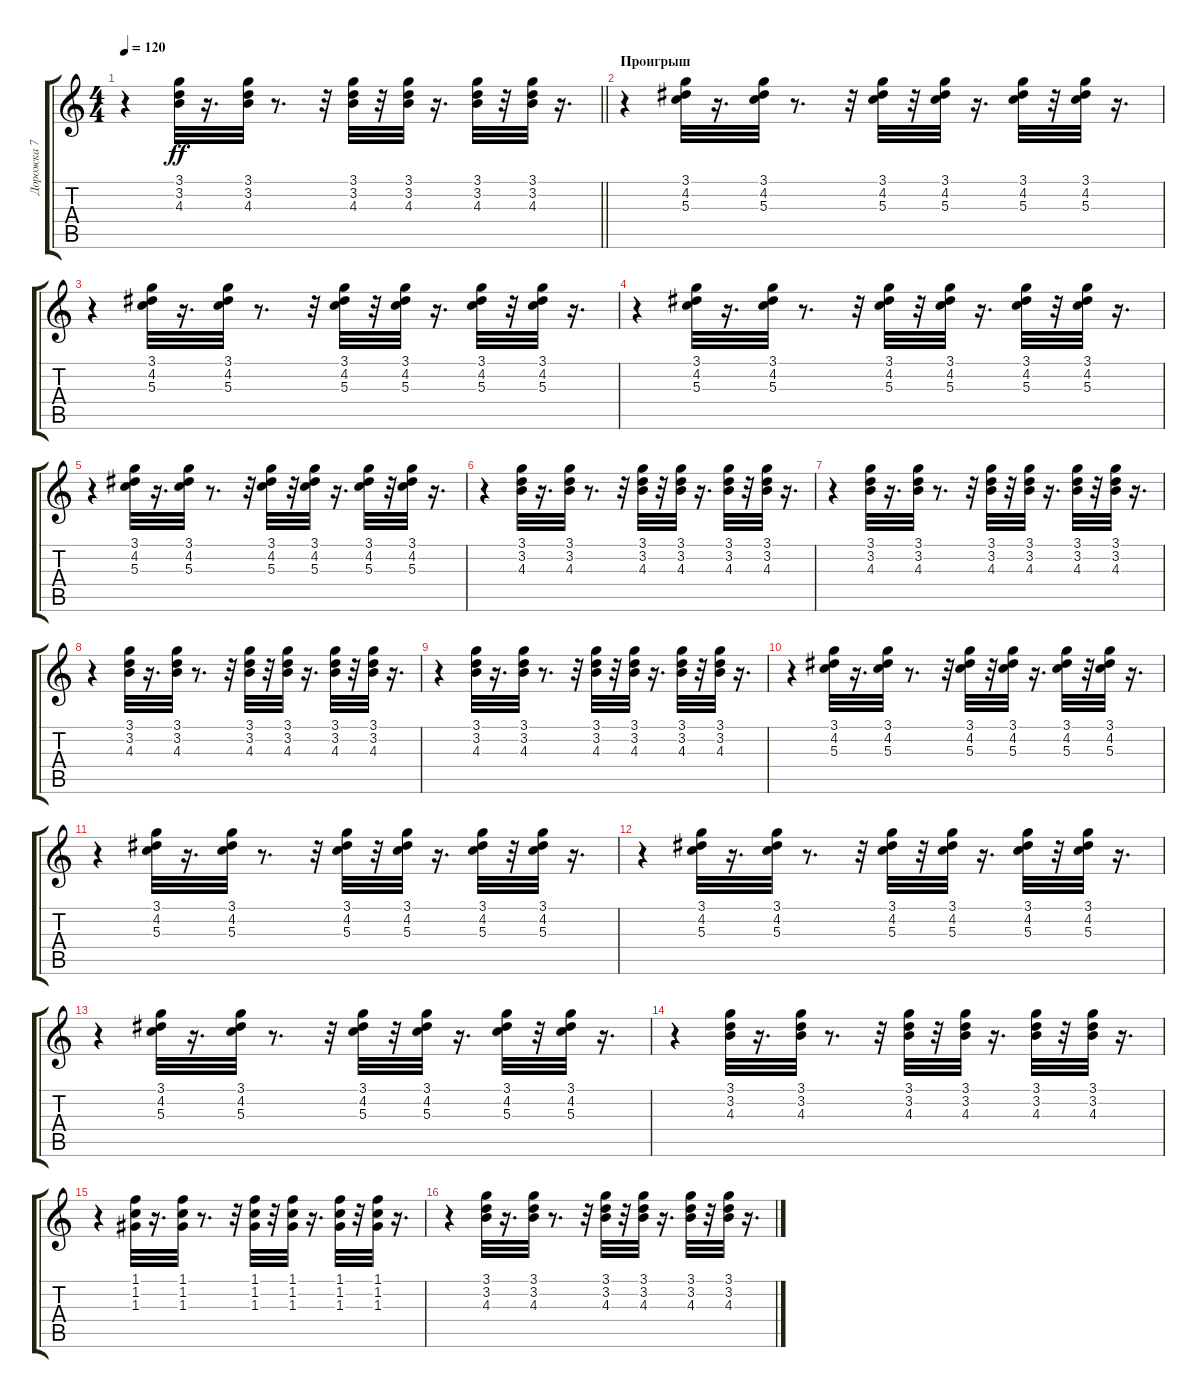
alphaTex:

\track ("Дорожка 7" "Дорожка 7") {instrument synthbass1}
\staff {score tabs}
\tuning (E4 B3 G3 D3 A2 E2) {hide}
\ts (4 4)
\tempo 120
\clef g2
\barLineRight lightlight
\ks c
r.4{dy ff} (3.1 3.2 4.3).32{balance 8} r.16{d} (3.1 3.2 4.3).32 r.8{d} r.32 (3.1 3.2 4.3).32 r.32 (3.1 3.2 4.3).32 r.16{d} (3.1 3.2 4.3).32 r.32 (3.1 3.2 4.3).32 r.16{d} |
\section ("" "Проигрыш")
r.4 (3.1 4.2 5.3).32{balance 8} r.16{d} (3.1 4.2 5.3).32 r.8{d} r.32 (3.1 4.2 5.3).32 r.32 (3.1 4.2 5.3).32 r.16{d} (3.1 4.2 5.3).32 r.32 (3.1 4.2 5.3).32 r.16{d} |
r.4 (3.1 4.2 5.3).32{balance 8} r.16{d} (3.1 4.2 5.3).32 r.8{d} r.32 (3.1 4.2 5.3).32 r.32 (3.1 4.2 5.3).32 r.16{d} (3.1 4.2 5.3).32 r.32 (3.1 4.2 5.3).32 r.16{d} |
r.4 (3.1 4.2 5.3).32{balance 8} r.16{d} (3.1 4.2 5.3).32 r.8{d} r.32 (3.1 4.2 5.3).32 r.32 (3.1 4.2 5.3).32 r.16{d} (3.1 4.2 5.3).32 r.32 (3.1 4.2 5.3).32 r.16{d} |
r.4 (3.1 4.2 5.3).32{balance 8} r.16{d} (3.1 4.2 5.3).32 r.8{d} r.32 (3.1 4.2 5.3).32 r.32 (3.1 4.2 5.3).32 r.16{d} (3.1 4.2 5.3).32 r.32 (3.1 4.2 5.3).32 r.16{d} |
r.4 (3.1 3.2 4.3).32{balance 8} r.16{d} (3.1 3.2 4.3).32 r.8{d} r.32 (3.1 3.2 4.3).32 r.32 (3.1 3.2 4.3).32 r.16{d} (3.1 3.2 4.3).32 r.32 (3.1 3.2 4.3).32 r.16{d} |
r.4 (3.1 3.2 4.3).32{balance 8} r.16{d} (3.1 3.2 4.3).32 r.8{d} r.32 (3.1 3.2 4.3).32 r.32 (3.1 3.2 4.3).32 r.16{d} (3.1 3.2 4.3).32 r.32 (3.1 3.2 4.3).32 r.16{d} |
r.4 (3.1 3.2 4.3).32{balance 8} r.16{d} (3.1 3.2 4.3).32 r.8{d} r.32 (3.1 3.2 4.3).32 r.32 (3.1 3.2 4.3).32 r.16{d} (3.1 3.2 4.3).32 r.32 (3.1 3.2 4.3).32 r.16{d} |
r.4 (3.1 3.2 4.3).32{balance 8} r.16{d} (3.1 3.2 4.3).32 r.8{d} r.32 (3.1 3.2 4.3).32 r.32 (3.1 3.2 4.3).32 r.16{d} (3.1 3.2 4.3).32 r.32 (3.1 3.2 4.3).32 r.16{d} |
r.4 (3.1 4.2 5.3).32{balance 8} r.16{d} (3.1 4.2 5.3).32 r.8{d} r.32 (3.1 4.2 5.3).32 r.32 (3.1 4.2 5.3).32 r.16{d} (3.1 4.2 5.3).32 r.32 (3.1 4.2 5.3).32 r.16{d} |
r.4 (3.1 4.2 5.3).32{balance 8} r.16{d} (3.1 4.2 5.3).32 r.8{d} r.32 (3.1 4.2 5.3).32 r.32 (3.1 4.2 5.3).32 r.16{d} (3.1 4.2 5.3).32 r.32 (3.1 4.2 5.3).32 r.16{d} |
r.4 (3.1 4.2 5.3).32{balance 8} r.16{d} (3.1 4.2 5.3).32 r.8{d} r.32 (3.1 4.2 5.3).32 r.32 (3.1 4.2 5.3).32 r.16{d} (3.1 4.2 5.3).32 r.32 (3.1 4.2 5.3).32 r.16{d} |
r.4 (3.1 4.2 5.3).32{balance 8} r.16{d} (3.1 4.2 5.3).32 r.8{d} r.32 (3.1 4.2 5.3).32 r.32 (3.1 4.2 5.3).32 r.16{d} (3.1 4.2 5.3).32 r.32 (3.1 4.2 5.3).32 r.16{d} |
r.4 (3.1 3.2 4.3).32{balance 8} r.16{d} (3.1 3.2 4.3).32 r.8{d} r.32 (3.1 3.2 4.3).32 r.32 (3.1 3.2 4.3).32 r.16{d} (3.1 3.2 4.3).32 r.32 (3.1 3.2 4.3).32 r.16{d} |
r.4 (1.1 1.2 1.3).32{balance 8} r.16{d} (1.1 1.2 1.3).32 r.8{d} r.32 (1.1 1.2 1.3).32 r.32 (1.1 1.2 1.3).32 r.16{d} (1.1 1.2 1.3).32 r.32 (1.1 1.2 1.3).32 r.16{d} |
r.4 (3.1 3.2 4.3).32{balance 8} r.16{d} (3.1 3.2 4.3).32 r.8{d} r.32 (3.1 3.2 4.3).32 r.32 (3.1 3.2 4.3).32 r.16{d} (3.1 3.2 4.3).32 r.32 (3.1 3.2 4.3).32 r.16{d}
